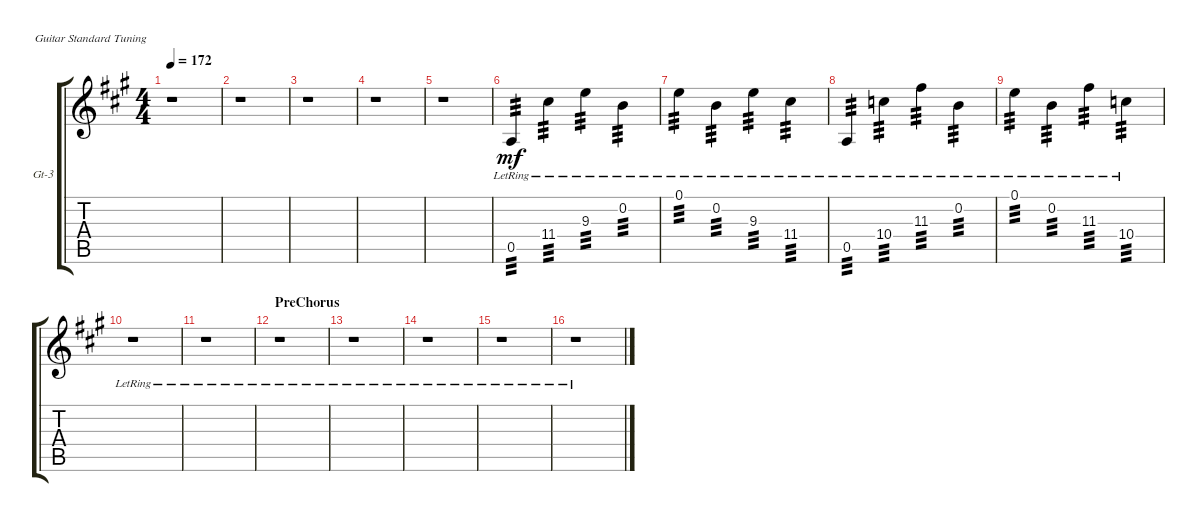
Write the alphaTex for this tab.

\defaultSystemsLayout 4
\bracketExtendMode groupsimilarinstruments
\firstSystemTrackNameOrientation horizontal
\otherSystemsTrackNameOrientation horizontal
\track ("Guitar 3" "Gt-3") {instrument distortionguitar}
\staff {score tabs}
\tuning (E4 B3 G3 D3 A2 E2)
\ts (4 4)
\tempo 172
\clef g2
\ks a
r.1{dy mf} |
r.1 |
r.1 |
r.1 |
r.1 |
0.5{lr}.4{tp 3} 11.4{lr}.4{tp 3} 9.3{lr}.4{tp 3} 0.2{lr}.4{tp 3} |
0.1{lr}.4{tp 3} 0.2{lr}.4{tp 3} 9.3{lr}.4{tp 3} 11.4{lr}.4{tp 3} |
0.5{lr}.4{tp 3} 10.4{lr}.4{tp 3} 11.3{lr}.4{tp 3} 0.2{lr}.4{tp 3} |
0.1{lr}.4{tp 3} 0.2{lr}.4{tp 3} 11.3{lr}.4{tp 3} 10.4{lr}.4{tp 3} |
r.1 |
r.1 |
\section ("" "PreChorus")
r.1 |
r.1 |
r.1 |
r.1 |
r.1
